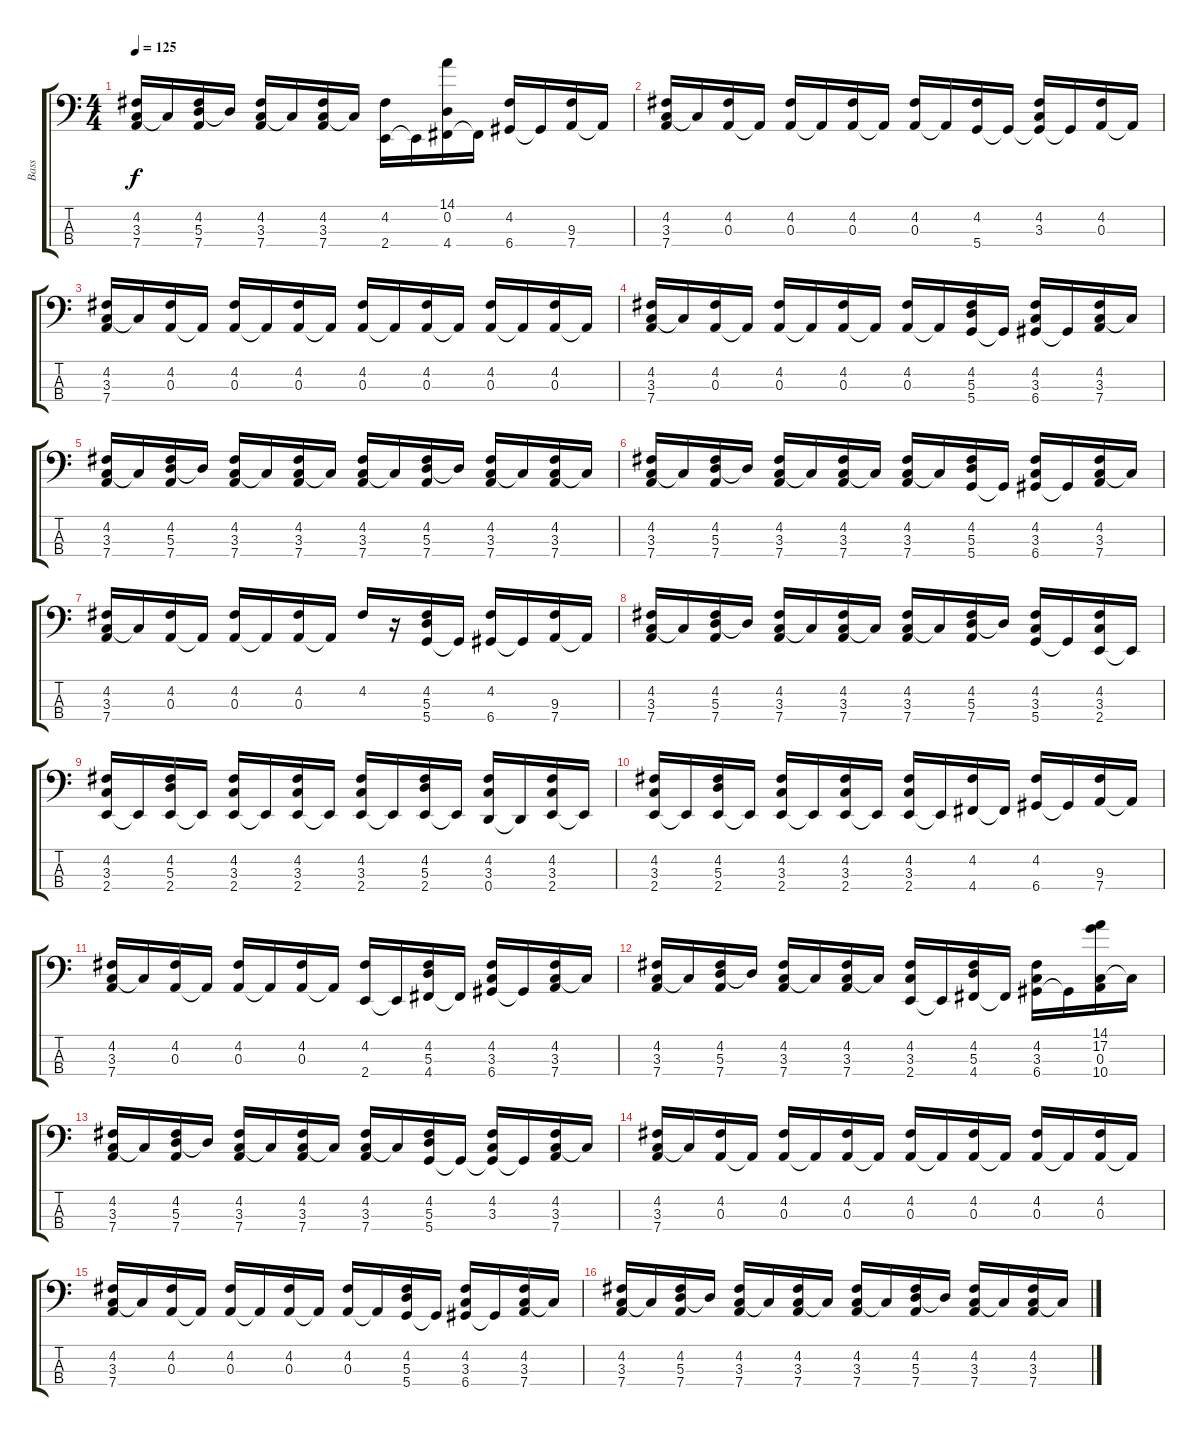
\track ("Bass" "Bass") {instrument electricbasspick}
\staff {score tabs}
\tuning (G2 D2 A1 D1) {hide}
\ts (4 4)
\tempo 125
\clef f4
\ks c
(4.2 3.3 7.4).16{dy f} 3.3{t}.16 (4.2 5.3 7.4).16 5.3{t}.16 (4.2 3.3 7.4).16 3.3{t}.16 (4.2 3.3 7.4).16 3.3{t}.16 (4.2 2.4).16 2.4{t}.16 (14.1 0.2 4.4).16 4.4{t}.16 (4.2 6.4).16 6.4{t}.16 (9.3 7.4).16 7.4{t}.16 |
(4.2 3.3 7.4).16 3.3{t}.16 (4.2 0.3).16 0.3{t}.16 (4.2 0.3).16 0.3{t}.16 (4.2 0.3).16 0.3{t}.16 (4.2 0.3).16 0.3{t}.16 (4.2 5.4).16 5.4{t}.16 (4.2 3.3 5.4{t}).16 5.4{t}.16 (4.2 0.3).16 0.3{t}.16 |
(4.2 3.3 7.4).16 3.3{t}.16 (4.2 0.3).16 0.3{t}.16 (4.2 0.3).16 0.3{t}.16 (4.2 0.3).16 0.3{t}.16 (4.2 0.3).16 0.3{t}.16 (4.2 0.3).16 0.3{t}.16 (4.2 0.3).16 0.3{t}.16 (4.2 0.3).16 0.3{t}.16 |
(4.2 3.3 7.4).16 3.3{t}.16 (4.2 0.3).16 0.3{t}.16 (4.2 0.3).16 0.3{t}.16 (4.2 0.3).16 0.3{t}.16 (4.2 0.3).16 0.3{t}.16 (4.2 5.3 5.4).16 5.4{t}.16 (4.2 3.3 6.4).16 6.4{t}.16 (4.2 3.3 7.4).16 3.3{t}.16 |
(4.2 3.3 7.4).16 3.3{t}.16 (4.2 5.3 7.4).16 5.3{t}.16 (4.2 3.3 7.4).16 3.3{t}.16 (4.2 3.3 7.4).16 3.3{t}.16 (4.2 3.3 7.4).16 3.3{t}.16 (4.2 5.3 7.4).16 5.3{t}.16 (4.2 3.3 7.4).16 3.3{t}.16 (4.2 3.3 7.4).16 3.3{t}.16 |
(4.2 3.3 7.4).16 3.3{t}.16 (4.2 5.3 7.4).16 5.3{t}.16 (4.2 3.3 7.4).16 3.3{t}.16 (4.2 3.3 7.4).16 3.3{t}.16 (4.2 3.3 7.4).16 3.3{t}.16 (4.2 5.3 5.4).16 5.4{t}.16 (4.2 3.3 6.4).16 6.4{t}.16 (4.2 3.3 7.4).16 3.3{t}.16 |
(4.2 3.3 7.4).16 3.3{t}.16 (4.2 0.3).16 0.3{t}.16 (4.2 0.3).16 0.3{t}.16 (4.2 0.3).16 0.3{t}.16 4.2.16 r.16 (4.2 5.3 5.4).16 5.4{t}.16 (4.2 6.4).16 6.4{t}.16 (9.3 7.4).16 7.4{t}.16 |
(4.2 3.3 7.4).16 3.3{t}.16 (4.2 5.3 7.4).16 5.3{t}.16 (4.2 3.3 7.4).16 3.3{t}.16 (4.2 3.3 7.4).16 3.3{t}.16 (4.2 3.3 7.4).16 3.3{t}.16 (4.2 5.3 7.4).16 5.3{t}.16 (4.2 3.3 5.4).16 5.4{t}.16 (4.2 3.3 2.4).16 2.4{t}.16 |
(4.2 3.3 2.4).16 2.4{t}.16 (4.2 5.3 2.4).16 2.4{t}.16 (4.2 3.3 2.4).16 2.4{t}.16 (4.2 3.3 2.4).16 2.4{t}.16 (4.2 3.3 2.4).16 2.4{t}.16 (4.2 5.3 2.4).16 2.4{t}.16 (4.2 3.3 0.4).16 0.4{t}.16 (4.2 3.3 2.4).16 2.4{t}.16 |
(4.2 3.3 2.4).16 2.4{t}.16 (4.2 5.3 2.4).16 2.4{t}.16 (4.2 3.3 2.4).16 2.4{t}.16 (4.2 3.3 2.4).16 2.4{t}.16 (4.2 3.3 2.4).16 2.4{t}.16 (4.2 4.4).16 4.4{t}.16 (4.2 6.4).16 6.4{t}.16 (9.3 7.4).16 7.4{t}.16 |
(4.2 3.3 7.4).16 3.3{t}.16 (4.2 0.3).16 0.3{t}.16 (4.2 0.3).16 0.3{t}.16 (4.2 0.3).16 0.3{t}.16 (4.2 2.4).16 2.4{t}.16 (4.2 5.3 4.4).16 4.4{t}.16 (4.2 3.3 6.4).16 6.4{t}.16 (4.2 3.3 7.4).16 3.3{t}.16 |
(4.2 3.3 7.4).16 3.3{t}.16 (4.2 5.3 7.4).16 5.3{t}.16 (4.2 3.3 7.4).16 3.3{t}.16 (4.2 3.3 7.4).16 3.3{t}.16 (4.2 3.3 2.4).16 2.4{t}.16 (4.2 5.3 4.4).16 4.4{t}.16 (4.2 3.3 6.4).16 6.4{t}.16 (14.1 17.2 0.3 10.4).16 10.4{t}.16 |
(4.2 3.3 7.4).16 3.3{t}.16 (4.2 5.3 7.4).16 5.3{t}.16 (4.2 3.3 7.4).16 3.3{t}.16 (4.2 3.3 7.4).16 3.3{t}.16 (4.2 3.3 7.4).16 3.3{t}.16 (4.2 5.3 5.4).16 5.4{t}.16 (4.2 3.3 5.4{t}).16 5.4{t}.16 (4.2 3.3 7.4).16 3.3{t}.16 |
(4.2 3.3 7.4).16 3.3{t}.16 (4.2 0.3).16 0.3{t}.16 (4.2 0.3).16 0.3{t}.16 (4.2 0.3).16 0.3{t}.16 (4.2 0.3).16 0.3{t}.16 (4.2 0.3).16 0.3{t}.16 (4.2 0.3).16 0.3{t}.16 (4.2 0.3).16 0.3{t}.16 |
(4.2 3.3 7.4).16 3.3{t}.16 (4.2 0.3).16 0.3{t}.16 (4.2 0.3).16 0.3{t}.16 (4.2 0.3).16 0.3{t}.16 (4.2 0.3).16 0.3{t}.16 (4.2 5.3 5.4).16 5.4{t}.16 (4.2 3.3 6.4).16 6.4{t}.16 (4.2 3.3 7.4).16 3.3{t}.16 |
(4.2 3.3 7.4).16 3.3{t}.16 (4.2 5.3 7.4).16 5.3{t}.16 (4.2 3.3 7.4).16 3.3{t}.16 (4.2 3.3 7.4).16 3.3{t}.16 (4.2 3.3 7.4).16 3.3{t}.16 (4.2 5.3 7.4).16 5.3{t}.16 (4.2 3.3 7.4).16 3.3{t}.16 (4.2 3.3 7.4).16 3.3{t}.16
